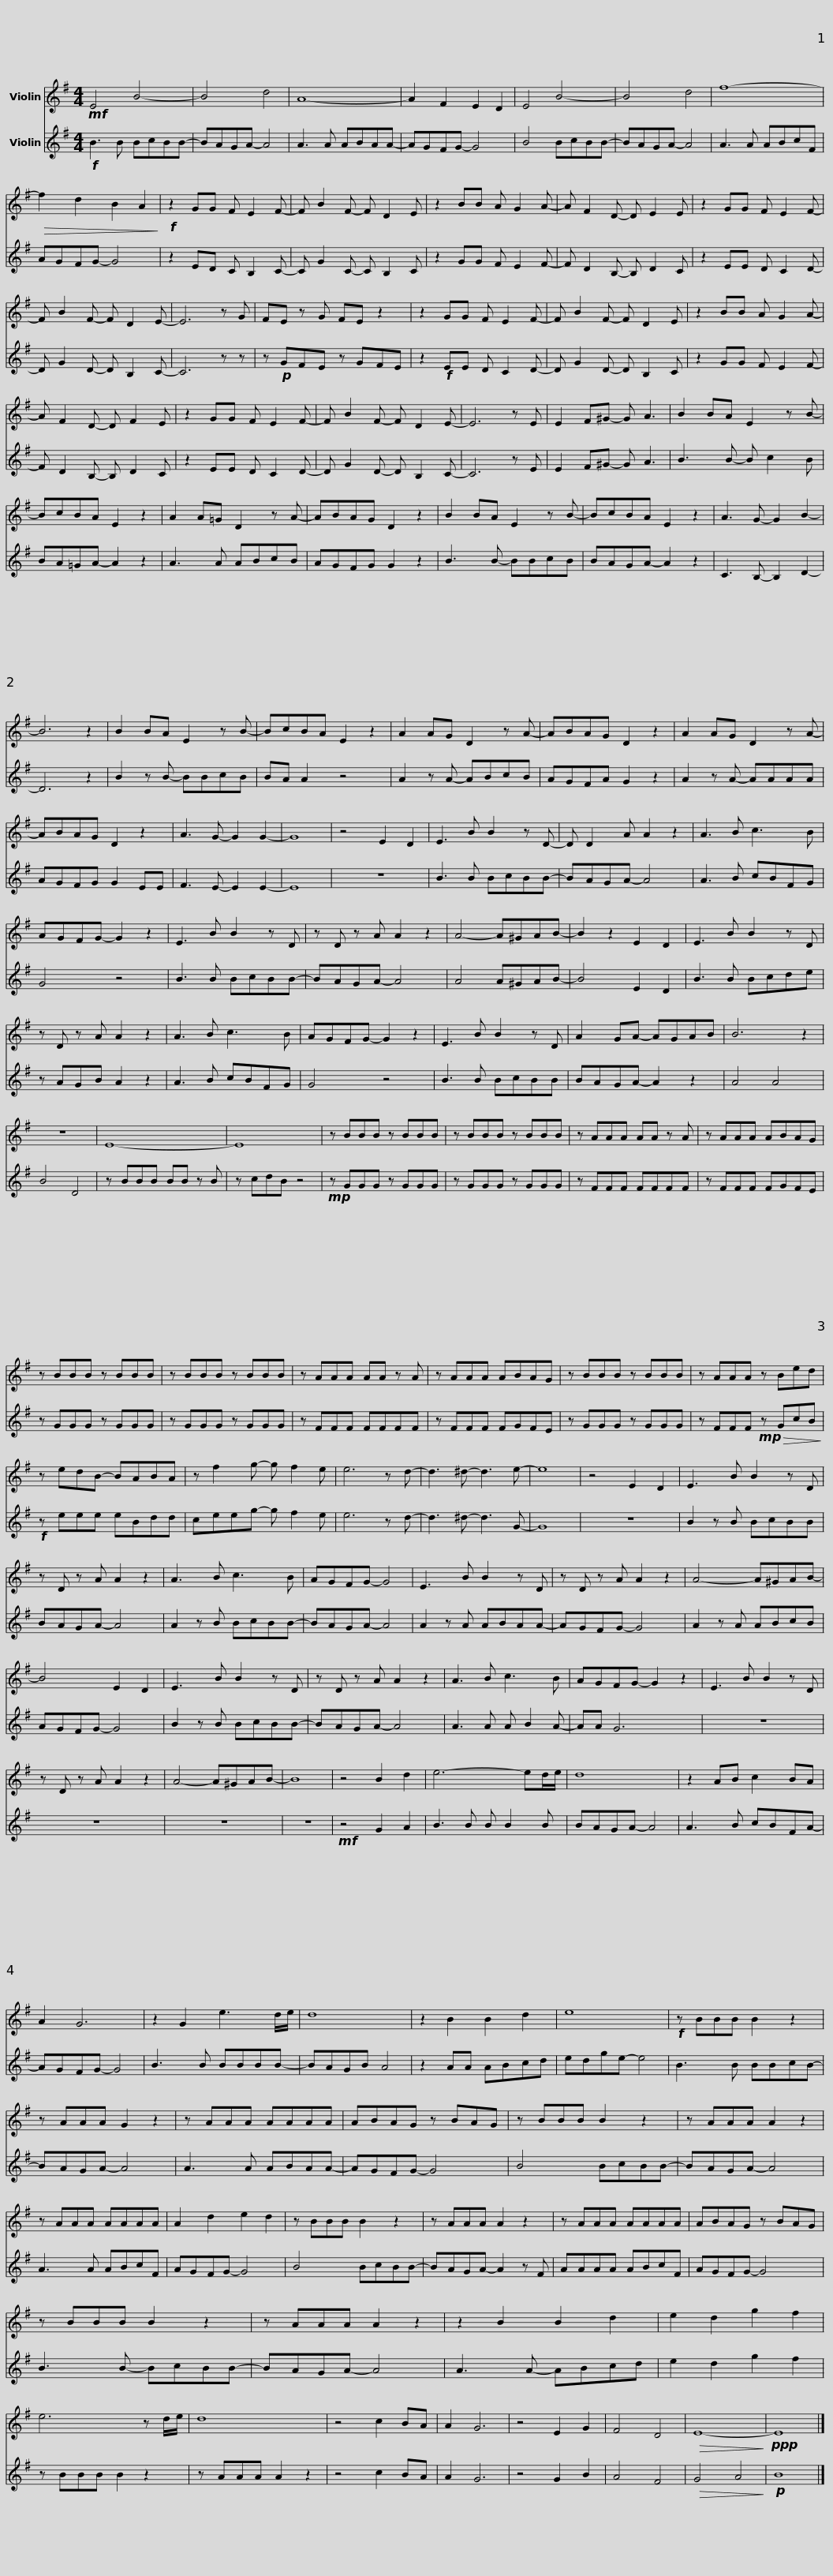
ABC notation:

X:1
%%score 1 2
L:1/8
M:4/4
I:linebreak $
K:G
V:1 treble
V:2 treble
V:1
!mf! E4 B4- | B4 d4 | A8- | A2 F2 E2 D2 | E4 B4- | %5
 B4 d4 |$ f8- |!>(! f2 d2 B2 A2!>)! |!f! z2 GG F E2 F- | F B2 F- F D2 E | %10
 z2 BB A G2 A- |$ A F2 D- D E2 E | z2 GG F E2 F- | F B2 F- F D2 E- | E6 z G | %15
 FE z G FE z2 |$ z2 GG F E2 F- | F B2 F- F D2 E | z2 BB A G2 A- | A F2 D- D F2 E | %20
 z2 GG F E2 F- |$ F B2 F- F D2 E- | E6 z E | E2 F^G- G A3 | B2 BA E2 z B- | %25
 BcBA E2 z2 | A2 A=G D2 z A- |$ ABAG D2 z2 | B2 BA E2 z B- | BcBA E2 z2 | %30
 A3 G- G2 B2- | B6 z2 | B2 BA E2 z B- | BcBA E2 z2 |$ A2 AG D2 z A- | %35
 ABAG D2 z2 | A2 AG D2 z A- | ABAG D2 z2 | A3 G- G2 G2- | G8 | %40
 z4 E2 D2 |$ E3 B B2 z D- | D D2 A A2 z2 | A3 B c3 B | AGFG- G2 z2 | %45
 E3 B B2 z D | z D z A A2 z2 |$ A4- A^GAB- | B2 z2 E2 D2 | E3 B B2 z D | %50
 z D z A A2 z2 | A3 B c3 B | AGFG- G2 z2 |$ E3 B B2 z D | A2 GA- AGAB | %55
 B6 z2 | z8 | E8- | E8 | z BBB z BBB |$ %60
 z BBB z BBB | z AAA AA z A | z AAA ABAG | z BBB z BBB | z BBB z BBB |$ %65
 z AAA AA z A | z AAA ABAG | z BBB z BBB | z AAA z Bed | z edB- BABA |$ %70
 z f2 g- g f2 e | e6 z d- | d3 ^d- d3 e- | e8 | z4 E2 D2 | %75
 E3 B B2 z D | z D z A A2 z2 |$ A3 B c3 B | AGFG- G4 | E3 B B2 z D | %80
 z D z A A2 z2 | A4- A^GAB- | B4 E2 D2 |$ E3 B B2 z D | z D z A A2 z2 | %85
 A3 B c3 B | AGFG- G2 z2 | E3 B B2 z D | z D z A A2 z2 |$ A4- A^GAB- | %90
 B8 | z4 B2 d2 | e6- ed/e/ | d8 | z2 AB c2 BA | %95
 A2 G6 |$ z2 G2 e3 d/e/ | d8 | z2 B2 B2 d2 | e8 | %100
!f! z BBB B2 z2 | z AAA G2 z2 |$ z AAA AAAA | ABAG z BAG | z BBB B2 z2 | %105
 z AAA A2 z2 | z AAA AAAA |$ A2 d2 e2 d2 | z BBB B2 z2 | z AAA A2 z2 | %110
 z AAA AAAA | ABAG z BAG |$ z BBB B2 z2 | z AAA A2 z2 | z2 B2 B2 d2 | %115
 e2 d2 g2 f2 | e6 z d/e/ | d8 |$ z4 c2 BA | A2 G6 | %120
 z4 E2 G2 | F4 D4 |!>(! E8-!>)! |!ppp! E8 |] %124
V:2
!f! B3 B BcBB- | BAGA- A4 | A3 A ABAA- | AGFG- G4 | B4 BcBB- | %5
 BAGA- A4 |$ A3 A ABcF | AGFG- G4 | z2 ED C B,2 C- | C G2 C- C B,2 C | %10
 z2 GG F E2 F- |$ F D2 B,- B, D2 C | z2 EE D C2 D- | D G2 D- D B,2 C- | C6 z z | %15
 z!p! GFE z GFE |$ z2!f! EE D C2 D- | D G2 D- D B,2 C | z2 GG F E2 F- | F D2 B,- B, D2 C | %20
 z2 EE D C2 D- |$ D G2 D- D B,2 C- | C6 z E | E2 F^G- G A3 | B3 B- B c2 B | %25
 BA=GA- A2 z2 | A3 A ABcB |$ AGFG G2 z2 | B3 B- BBcB | BAGA- A2 z2 | %30
 C3 B,- B,2 D2- | D6 z2 | B2 z B- BBcB | BA A2 z4 |$ A2 z A- ABcB | %35
 AGFA G2 z2 | A2 z A- AAAA | AGFG G2 EE | F3 E- E2 E2- | E8 | %40
 z8 |$ B3 B BcBB- | BAGA- A4 | A3 B cBFG | G4 z4 | %45
 B3 B BcBB- | BAGA- A4 |$ A4 A^GAB- | B4 E2 D2 | B3 B Bcde | %50
 z AGB A2 z2 | A3 B cBFG | G4 z4 |$ B3 B BcBB | BAGA- A2 z2 | %55
 A4 A4 | B4 D4 | z BBB BB z B | z cdB z4 |!mp! z GGG z GGG |$ %60
 z GGG z GGG | z FFF FFFF | z FFF FGFE | z GGG z GGG | z GGG z GGG |$ %65
 z FFF FFFF | z FFF FGFE | z GGG z GGG | z FFF!mp! z!>(! GcB!>)! |!f! z eee eBdd |$ %70
 ceeg- g f2 e | e6 z d- | d3 ^d- d3 G- | G8 | z8 | %75
 B2 z B BcBB | BAGA- A4 |$ A2 z B BcBB- | BAGA- A4 | A2 z A ABAA- | %80
 AGFG- G4 | A2 z A ABcB | AGFG- G4 |$ B2 z B BcBB- | BAGA- A4 | %85
 A3 A A B2 A- | AA G6 | z8 | z8 |$ z8 | %90
 z8 |!mf! z4 G2 A2 | B3 B B B2 B | BAGA- A4 | A3 B cBFA- | %95
 AGFG- G4 |$ B3 B BBBB- | BAGB A4 | z2 AA ABcd | edge- e4 | %100
 B3 B BBcB- | BAGA- A4 |$ A3 A ABAA- | AGFG- G4 | B4 BcBB- | %105
 BAGA- A4 | A3 A ABcF |$ AGFG- G4 | B4 BcBB- | BAGA- A2 z F | %110
 AAAA ABcF | AGFG- G4 |$ B3 B- BcBB- | BAGA- A4 | A3 A- ABcd | %115
 e2 d2 g2 f2 | z BBB B2 z2 | z AAA A2 z2 |$ z4 c2 BA | A2 G6 | %120
 z4 G2 B2 | A4 F4 |!>(! G4 A4!>)! |!p! B8 |] %124
